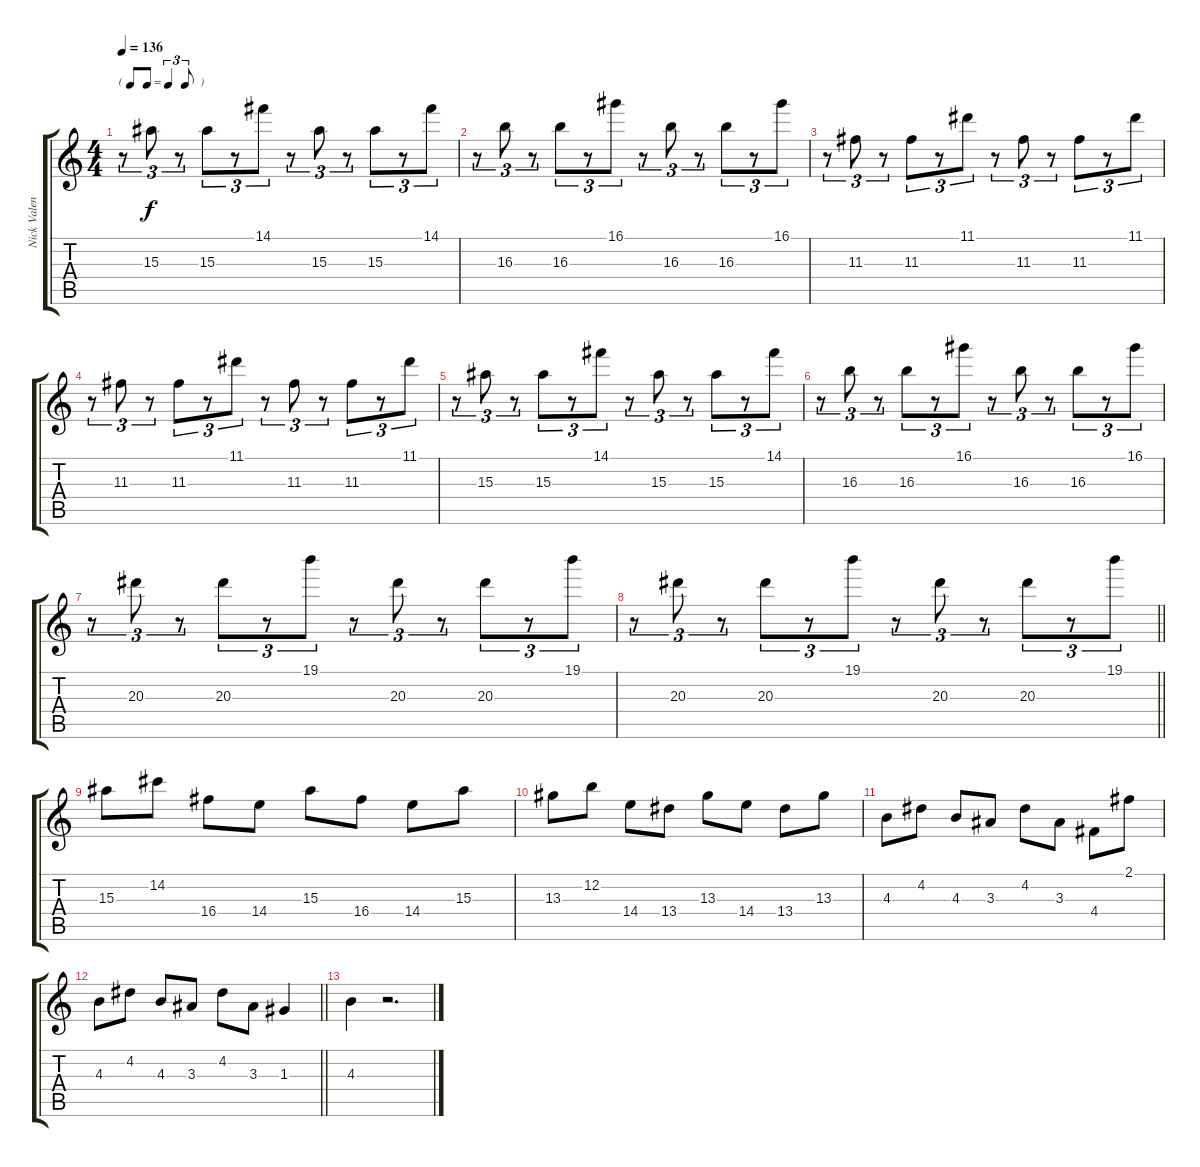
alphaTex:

\track ("Nick Valensi" "Nick Valen") {instrument overdrivenguitar}
\staff {score tabs}
\tuning (E4 B3 G3 D3 A2 E2) {hide}
\ts (4 4)
\tf triplet8th
\tempo 136
\clef g2
\ks c
r.8{tu (3 2) dy f} 15.3.8{tu (3 2)} r.8{tu (3 2)} 15.3.8{tu (3 2)} r.8{tu (3 2)} 14.1.8{tu (3 2)} r.8{tu (3 2)} 15.3.8{tu (3 2)} r.8{tu (3 2)} 15.3.8{tu (3 2)} r.8{tu (3 2)} 14.1.8{tu (3 2)} |
r.8{tu (3 2)} 16.3.8{tu (3 2)} r.8{tu (3 2)} 16.3.8{tu (3 2)} r.8{tu (3 2)} 16.1.8{tu (3 2)} r.8{tu (3 2)} 16.3.8{tu (3 2)} r.8{tu (3 2)} 16.3.8{tu (3 2)} r.8{tu (3 2)} 16.1.8{tu (3 2)} |
r.8{tu (3 2)} 11.3.8{tu (3 2)} r.8{tu (3 2)} 11.3.8{tu (3 2)} r.8{tu (3 2)} 11.1.8{tu (3 2)} r.8{tu (3 2)} 11.3.8{tu (3 2)} r.8{tu (3 2)} 11.3.8{tu (3 2)} r.8{tu (3 2)} 11.1.8{tu (3 2)} |
r.8{tu (3 2)} 11.3.8{tu (3 2)} r.8{tu (3 2)} 11.3.8{tu (3 2)} r.8{tu (3 2)} 11.1.8{tu (3 2)} r.8{tu (3 2)} 11.3.8{tu (3 2)} r.8{tu (3 2)} 11.3.8{tu (3 2)} r.8{tu (3 2)} 11.1.8{tu (3 2)} |
r.8{tu (3 2)} 15.3.8{tu (3 2)} r.8{tu (3 2)} 15.3.8{tu (3 2)} r.8{tu (3 2)} 14.1.8{tu (3 2)} r.8{tu (3 2)} 15.3.8{tu (3 2)} r.8{tu (3 2)} 15.3.8{tu (3 2)} r.8{tu (3 2)} 14.1.8{tu (3 2)} |
r.8{tu (3 2)} 16.3.8{tu (3 2)} r.8{tu (3 2)} 16.3.8{tu (3 2)} r.8{tu (3 2)} 16.1.8{tu (3 2)} r.8{tu (3 2)} 16.3.8{tu (3 2)} r.8{tu (3 2)} 16.3.8{tu (3 2)} r.8{tu (3 2)} 16.1.8{tu (3 2)} |
r.8{tu (3 2)} 20.3.8{tu (3 2)} r.8{tu (3 2)} 20.3.8{tu (3 2)} r.8{tu (3 2)} 19.1.8{tu (3 2)} r.8{tu (3 2)} 20.3.8{tu (3 2)} r.8{tu (3 2)} 20.3.8{tu (3 2)} r.8{tu (3 2)} 19.1.8{tu (3 2)} |
\barLineRight lightlight
r.8{tu (3 2)} 20.3.8{tu (3 2)} r.8{tu (3 2)} 20.3.8{tu (3 2)} r.8{tu (3 2)} 19.1.8{tu (3 2)} r.8{tu (3 2)} 20.3.8{tu (3 2)} r.8{tu (3 2)} 20.3.8{tu (3 2)} r.8{tu (3 2)} 19.1.8{tu (3 2)} |
15.3.8{volume 16 instrument electricguitarclean} 14.2.8 16.4.8 14.4.8 15.3.8 16.4.8 14.4.8 15.3.8 |
13.3.8 12.2.8 14.4.8 13.4.8 13.3.8 14.4.8 13.4.8 13.3.8 |
4.3.8 4.2.8 4.3.8 3.3.8 4.2.8 3.3.8 4.4.8 2.1.8 |
\barLineRight lightlight
4.3.8 4.2.8 4.3.8 3.3.8 4.2.8 3.3.8 1.3.4 |
4.3.4 r.2{d}
